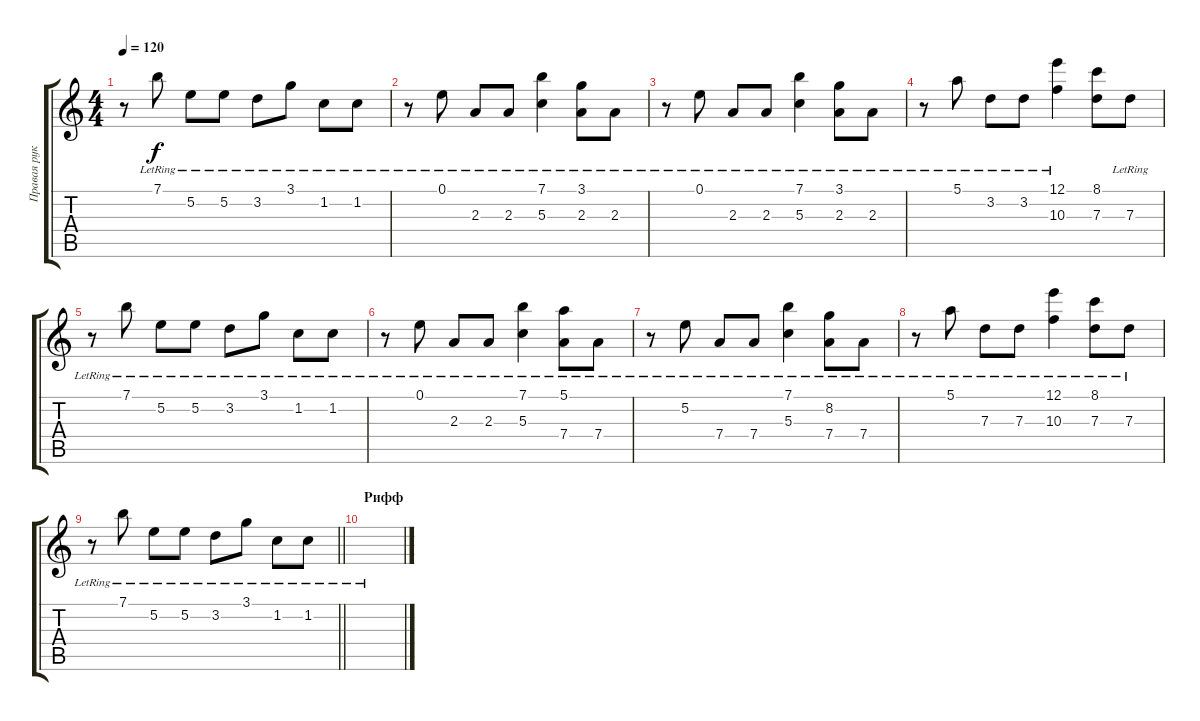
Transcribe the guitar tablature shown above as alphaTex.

\track ("Правая рука" "Правая рук") {instrument acousticguitarsteel}
\staff {score tabs}
\tuning (E4 B3 G3 D3 A2 E2) {hide}
\ts (4 4)
\tempo 120
\clef g2
\ks c
r.8{dy f} 7.1{lr}.8 5.2{lr}.8 5.2{lr}.8 3.2{lr}.8 3.1{lr}.8 1.2{lr}.8 1.2{lr}.8 |
r.8 0.1{lr}.8 2.3{lr}.8 2.3{lr}.8 (7.1{lr} 5.3{lr}).4 (3.1 2.3{lr}).8 2.3{lr}.8 |
r.8 0.1{lr}.8 2.3{lr}.8 2.3{lr}.8 (7.1 5.3{lr}).4 (3.1 2.3{lr}).8 2.3{lr}.8 |
r.8 5.1{lr}.8 3.2{lr}.8 3.2{lr}.8 (12.1{lr} 10.3{lr}).4 (8.1 7.3).8 7.3{lr}.8 |
r.8 7.1{lr}.8 5.2{lr}.8 5.2{lr}.8 3.2{lr}.8 3.1{lr}.8 1.2{lr}.8 1.2{lr}.8 |
r.8 0.1{lr}.8 2.3{lr}.8 2.3{lr}.8 (7.1{lr} 5.3{lr}).4 (5.1{lr} 7.4{lr}).8 7.4{lr}.8 |
r.8 5.2{lr}.8 7.4{lr}.8 7.4{lr}.8 (7.1 5.3{lr}).4 (8.2 7.4{lr}).8 7.4{lr}.8 |
r.8 5.1{lr}.8 7.3{lr}.8 7.3{lr}.8 (12.1{lr} 10.3{lr}).4 (8.1 7.3{lr}).8 7.3{lr}.8 |
\barLineRight lightlight
r.8 7.1{lr}.8 5.2{lr}.8 5.2{lr}.8 3.2{lr}.8 3.1{lr}.8 1.2{lr}.8 1.2{lr}.8 |
\section ("" "Рифф")
